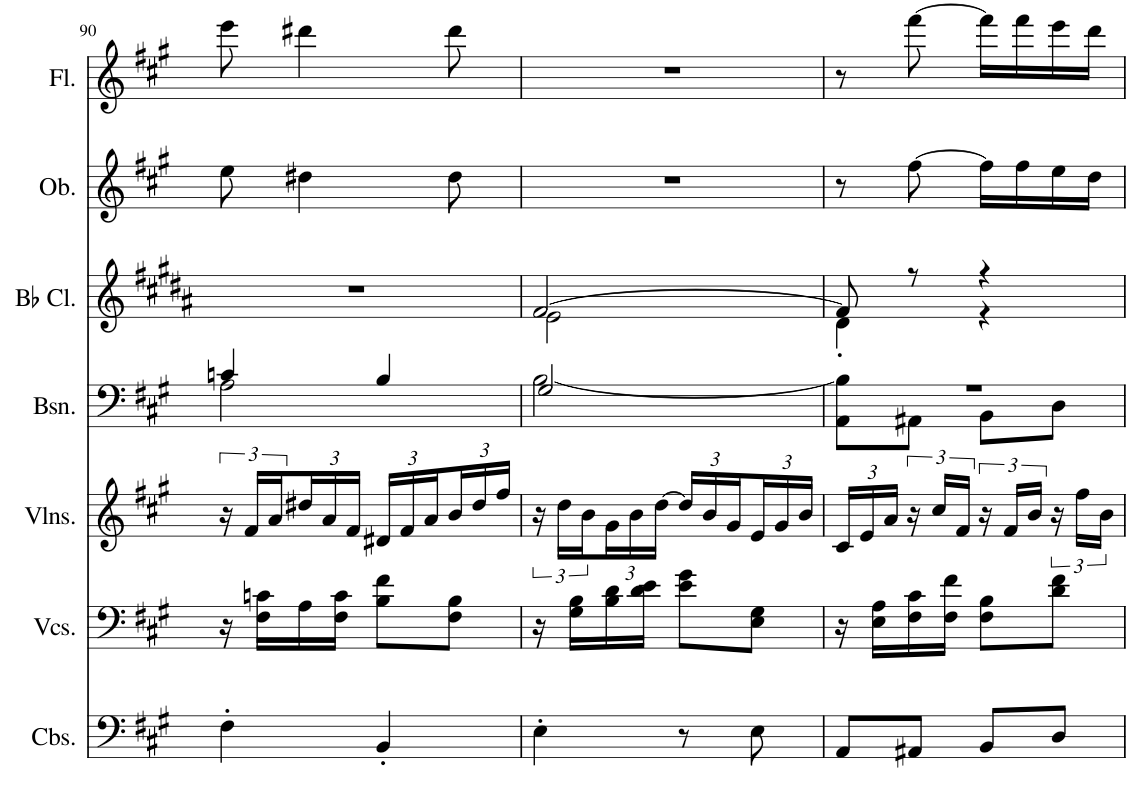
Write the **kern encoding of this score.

**kern	**kern	**kern	**kern	**kern	**kern	**kern
*part7	*part6	*part5	*part4	*part3	*part2	*part1
*staff7	*staff6	*staff5	*staff4	*staff3	*staff2	*staff1
*I"Contrabasses, Contrabasse	*I"Violoncellos, Viola	*I"Violins, Violine I	*I"Bassoon, 2 Fagotti	*I"Bb Clarinet, 2 Clarinetti in A	*I"Oboe, 2 Oboi	*I"Flute, 2 Flauti
*I'Cbs.	*I'Vcs.	*I'Vlns.	*I'Bsn.	*I'Bb Cl.	*I'Ob.	*I'Fl.
!!LO:PB:g=z
*clefF4	*clefF4	*clefG2	*clefF4	*clefG2	*clefG2	*clefG2
*Trd7c12	*	*	*	*Trd1c2	*	*
*k[f#c#g#]	*k[f#c#g#]	*k[f#c#g#]	*k[f#c#g#]	*k[f#c#g#d#a#]	*k[f#c#g#]	*k[f#c#g#]
*M2/4	*M2/4	*M2/4	*M2/4	*M2/4	*M2/4	*M2/4
=90	=90	=90	=90	=90	=90	=90
*	*	*	*^	*	*	*
4F#'\	16r	24r	4cn/	2A\	2r	8ee\	8eee\
.	.	24f#/LL	.	.	.	.	.
.	16F#\ 16cn\LL	.	.	.	.	.	.
.	.	24a/	.	.	.	.	.
*	*	*Xbrackettup	*	*	*	*	*
.	16A\	24dd#X/	.	.	.	4dd#X\	4ddd#X\
.	.	24a/	.	.	.	.	.
.	16F#\ 16c\JJ	.	.	.	.	.	.
.	.	24f#/JJ	.	.	.	.	.
4BB'/	8B\ 8f#\L	24d#X/LL	4B/	.	.	.	.
.	.	24f#/	.	.	.	.	.
.	.	24a/	.	.	.	.	.
.	8F#\ 8B\J	24b/	.	.	.	8dd#\	8ddd#\
.	.	24dd#/	.	.	.	.	.
.	.	24ff#/JJ	.	.	.	.	.
=91	=91	=91	=91	=91	=91	=91	=91
*	*	*brackettup	*	*	*	*	*
*	*	*	*	*	*^	*	*
4E'\	16r	24r	2G#/	[2B\	[2f#/	2e\	2r	2r
.	.	24dd\LL	.	.	.	.	.	.
.	16G#\ 16B\LL	.	.	.	.	.	.	.
.	.	24b\	.	.	.	.	.	.
*	*	*Xbrackettup	*	*	*	*	*	*
.	16B\ 16d\	24g#\	.	.	.	.	.	.
.	.	24b\	.	.	.	.	.	.
.	16d\ 16e\JJ	.	.	.	.	.	.	.
.	.	[24dd\JJ	.	.	.	.	.	.
8r	8e\ 8g#\L	24dd/LL]	.	.	.	.	.	.
.	.	24b/	.	.	.	.	.	.
.	.	24g#/	.	.	.	.	.	.
8E\	8E\ 8G#\J	24e/	.	.	.	.	.	.
.	.	24g#/	.	.	.	.	.	.
.	.	24b/JJ	.	.	.	.	.	.
=92	=92	=92	=92	=92	=92	=92	=92	=92
8AA/L	16r	24c#/LL	2r	8AA\ 8B\]L	8f#/]	4d#'\	8r	8r
.	.	24e/	.	.	.	.	.	.
.	16E\ 16A\LL	.	.	.	.	.	.	.
.	.	24a/JJ	.	.	.	.	.	.
*	*	*brackettup	*	*	*	*	*	*
8AA#X/J	16F#\ 16c#\	24r	.	8AA#X\J	8r	.	[8ff#\	[8fff#\
.	.	24cc#/LL	.	.	.	.	.	.
.	16F#\ 16f#\JJ	.	.	.	.	.	.	.
.	.	24f#/JJ	.	.	.	.	.	.
8BB/L	8F#\ 8B\L	24r	.	8BB\L	4r	4r	16ff#\LL]	16fff#\LL]
.	.	24f#/LL	.	.	.	.	.	.
.	.	.	.	.	.	.	16ff#\	16fff#\
.	.	24b/JJ	.	.	.	.	.	.
8D/J	8d\ 8f#\J	24r	.	8D\J	.	.	16ee\	16eee\
.	.	24ff#\LL	.	.	.	.	.	.
.	.	.	.	.	.	.	16dd\JJ	16ddd\JJ
.	.	24b\JJ	.	.	.	.	.	.
*	*	*	*v	*v	*	*	*	*
*	*	*	*	*v	*v	*	*
=	=	=	=	=	=	=
*-	*-	*-	*-	*-	*-	*-
